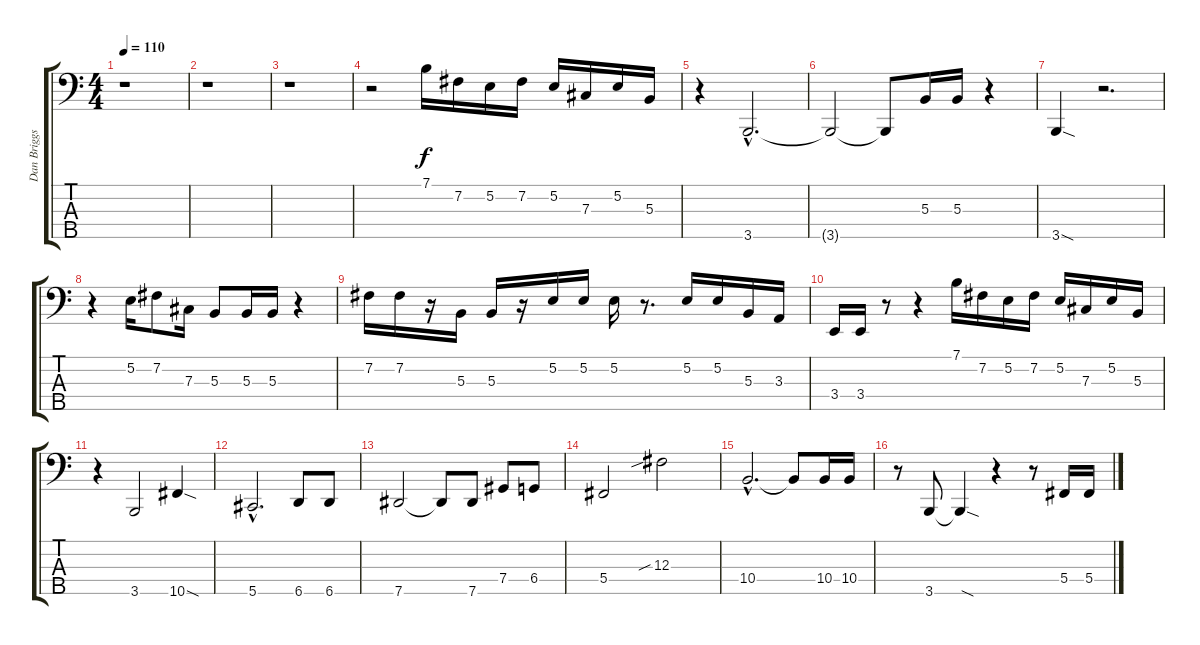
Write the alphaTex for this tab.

\track ("Dan Briggs - Bass" "Dan Briggs") {instrument electricbassfinger}
\staff {score tabs}
\tuning (E2 B1 Gb1 Db1 Ab0) {hide}
\ts (4 4)
\tempo 110
\clef f4
\ks c
r.1{dy f instrument electricbassfinger} |
r.1 |
r.1 |
r.2 7.1.16 7.2.16 5.2.16 7.2.16 5.2.16 7.3.16 5.2.16 5.3.16 |
r.4 3.5{hac}.2{d} |
3.5{t}.2 3.5{t}.8 5.3.16 5.3.16 r.4 |
3.5{sod}.4 r.2{d} |
r.4 5.2.16 7.2.8 7.3.16 5.3.8 5.3.16 5.3.16 r.4 |
7.2.16 7.2.16 r.16 5.3.16 5.3.16 r.16 5.2.16 5.2.16 5.2.16 r.8{d} 5.2.16 5.2.16 5.3.16 3.3.16 |
3.4.16 3.4.16 r.8 r.4 7.1.16 7.2.16 5.2.16 7.2.16 5.2.16 7.3.16 5.2.16 5.3.16 |
r.4 3.5.2 10.5{sod}.4 |
5.5{hac}.2{d} 6.5.8 6.5.8 |
7.5.2 7.5{t}.8 7.5.8 7.4.8 6.4.8 |
5.4.2 12.3{sib}.2 |
10.4{hac}.2{d} 10.4{t}.8 10.4.16 10.4.16 |
r.8 3.5.8 3.5{sod t}.4 r.4 r.8 5.4.16 5.4.16
